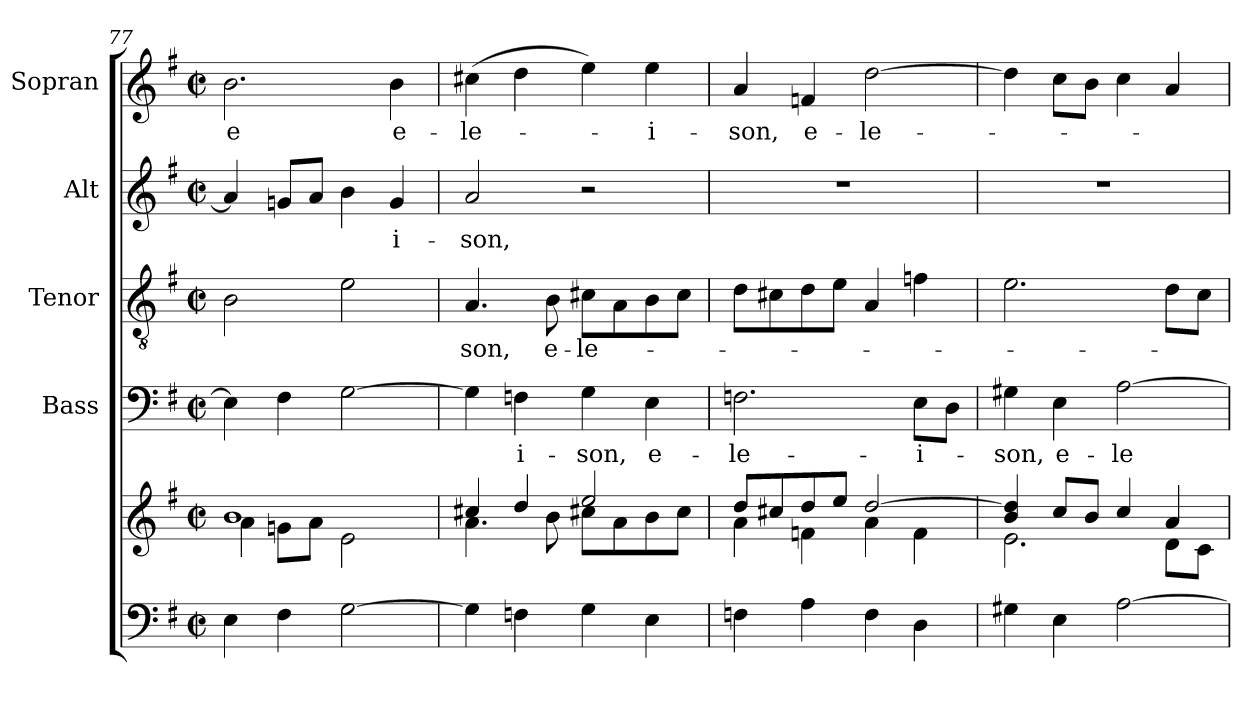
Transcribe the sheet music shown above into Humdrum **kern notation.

**kern	**kern	**kern	**text	**kern	**text	**kern	**text	**kern	**text
*part5	*part5	*part4	*part4	*part3	*part3	*part2	*part2	*part1	*part1
*staff6	*staff5	*staff4	*staff4	*staff3	*staff3	*staff2	*staff2	*staff1	*staff1
*	*	*I"Bass	*	*I"Tenor	*	*I"Alt	*	*I"Sopran	*
*	*	*I'B.	*	*I'T.	*	*I'A.	*	*I'S.	*
*clefF4	*clefG2	*clefF4	*	*clefGv2	*	*clefG2	*	*clefG2	*
*k[f#]	*k[f#]	*k[f#]	*	*k[f#]	*	*k[f#]	*	*k[f#]	*
*G:	*G:	*G:	*	*G:	*	*G:	*	*G:	*
*M2/2	*M2/2	*M2/2	*	*M2/2	*	*M2/2	*	*M2/2	*
*met(c|)	*met(c|)	*met(c|)	*	*met(c|)	*	*met(c|)	*	*met(c|)	*
=77	=77	=77	=77	=77	=77	=77	=77	=77	=77
*	*^	*	*	*	*	*	*	*	*
!	!	!	!	!	!	!	!	!	!	!LO:LY:b
4E\	1b	4a\	4E\]	.	2B\	.	4a/]	.	2.b\	-e
4F#\	.	8gn\L	4F#\	.	.	.	8gn/L	.	.	.
.	.	8a\J	.	.	.	.	8a/J	.	.	.
[2G\	.	2e\	[2G\	.	2e\	.	4b\	.	.	.
!	!	!	!	!	!	!	!	!LO:LY:b	!	!LO:LY:b
.	.	.	.	.	.	.	4g/	-i-	4b\	e-
=78	=78	=78	=78	=78	=78	=78	=78	=78	=78	=78
!	!	!	!	!	!	!LO:LY:b	!	!LO:LY:b	!	!LO:LY:b
4G\]	4cc#X/	4.a\	4G\]	.	4.A/	-son,	2a/	-son,	(>4cc#X\	-le-
!	!	!	!	!LO:LY:b	!	!	!	!	!	!
4Fn\	4dd/	.	4Fn\	-i-	.	.	.	.	4dd\	.
!	!	!	!	!	!	!LO:LY:b	!	!	!	!
.	.	8b\	.	.	8B\	e-	.	.	.	.
!	!	!	!	!LO:LY:b	!	!LO:LY:b	!	!	!	!
4G\	2ee/	8cc#X\L	4G\	-son,	8c#X\L	-le-	2r	.	4ee\)	.
.	.	8a\	.	.	8A\	.	.	.	.	.
!	!	!	!	!LO:LY:b	!	!	!	!	!	!LO:LY:b
4E\	.	8b\	4E\	e-	8B\	.	.	.	4ee\	-i-
.	.	8cc#\J	.	.	8c#\J	.	.	.	.	.
=79	=79	=79	=79	=79	=79	=79	=79	=79	=79	=79
!	!	!	!	!LO:LY:b	!	!	!	!	!	!LO:LY:b
4Fn\	8dd/L	4a\	2.Fn\	-le-	8d\L	.	1r	.	4a/	-son,
.	8cc#X/	.	.	.	8c#X\	.	.	.	.	.
!	!	!	!	!	!	!	!	!	!	!LO:LY:b
4A\	8dd/	4fn\	.	.	8d\	.	.	.	4fn/	e-
.	8ee/J	.	.	.	8e\J	.	.	.	.	.
!	!	!	!	!	!	!	!	!	!	!LO:LY:b
4F\	[>2dd/	4a\	.	.	4A/	.	.	.	[2dd\	-le-
!	!	!	!	!LO:LY:b	!	!	!	!	!	!
4D\	.	4f\	8E\L	-i-	4fn\	.	.	.	.	.
.	.	.	8D\J	.	.	.	.	.	.	.
!!LO:PB:g=z
=80	=80	=80	=80	=80	=80	=80	=80	=80	=80	=80
!	!	!	!	!LO:LY:b	!	!	!	!	!	!
4G#X\	4b/ 4dd/]	2.e\	4G#X\	-son,	2.e\	.	1r	.	4dd\]	.
!	!	!	!	!LO:LY:b	!	!	!	!	!	!
4E\	8cc/L	.	4E\	e-	.	.	.	.	8cc\L	.
.	8b/J	.	.	.	.	.	.	.	8b\J	.
!	!	!	!	!LO:LY:b	!	!	!	!	!	!
[2A\	4cc/	.	[2A\	-le-	.	.	.	.	4cc\	.
.	4a/	8d\L	.	.	8d\L	.	.	.	4a/	.
.	.	8c\J	.	.	8c\J	.	.	.	.	.
*	*v	*v	*	*	*	*	*	*	*	*
=	=	=	=	=	=	=	=	=	=
*-	*-	*-	*-	*-	*-	*-	*-	*-	*-
